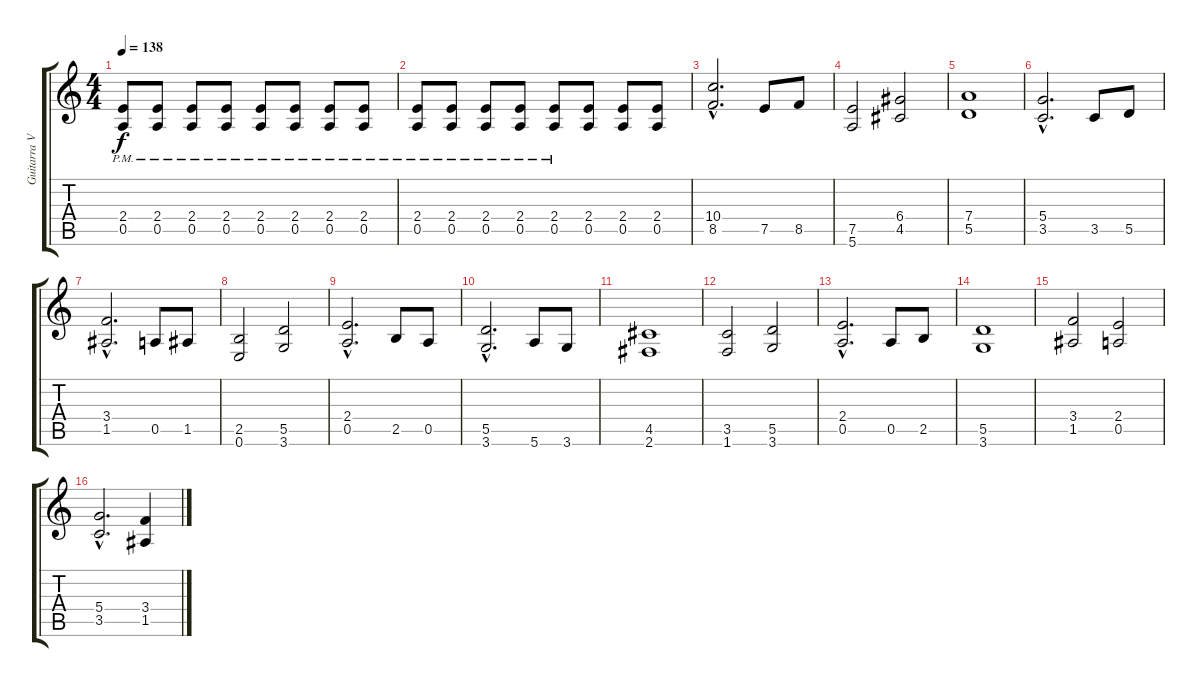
\track ("Guitarra V (Dist. Rítmica)" "Guitarra V") {instrument distortionguitar}
\staff {score tabs}
\tuning (E4 B3 G3 D3 A2 E2) {hide}
\ts (4 4)
\tempo 138
\clef g2
\ks c
(2.4{pm} 0.5{pm}).8{dy f} (2.4{pm} 0.5{pm}).8 (2.4{pm} 0.5{pm}).8 (2.4{pm} 0.5{pm}).8 (2.4{pm} 0.5{pm}).8 (2.4{pm} 0.5{pm}).8 (2.4{pm} 0.5{pm}).8 (2.4{pm} 0.5{pm}).8 |
(2.4{pm} 0.5{pm}).8 (2.4{pm} 0.5{pm}).8 (2.4{pm} 0.5{pm}).8 (2.4{pm} 0.5{pm}).8 (2.4{pm} 0.5{pm}).8 (2.4 0.5).8 (2.4 0.5).8 (2.4 0.5).8 |
(10.4{hac} 8.5{hac}).2{d volume 10} 7.5.8 8.5.8 |
(7.5 5.6).2 (6.4 4.5).2 |
(7.4 5.5).1 |
(5.4{hac} 3.5{hac}).2{d} 3.5.8 5.5.8 |
(3.4{hac} 1.5{hac}).2{d} 0.5.8 1.5.8 |
(2.5 0.6).2 (5.5 3.6).2 |
(2.4{hac} 0.5{hac}).2{d} 2.5.8 0.5.8 |
(5.5{hac} 3.6{hac}).2{d} 5.6.8 3.6.8 |
(4.5 2.6).1 |
(3.5 1.6).2 (5.5 3.6).2 |
(2.4{hac} 0.5{hac}).2{d} 0.5.8 2.5.8 |
(5.5 3.6).1 |
(3.4 1.5).2 (2.4 0.5).2 |
(5.4{hac} 3.5{hac}).2{d} (3.4 1.5).4
